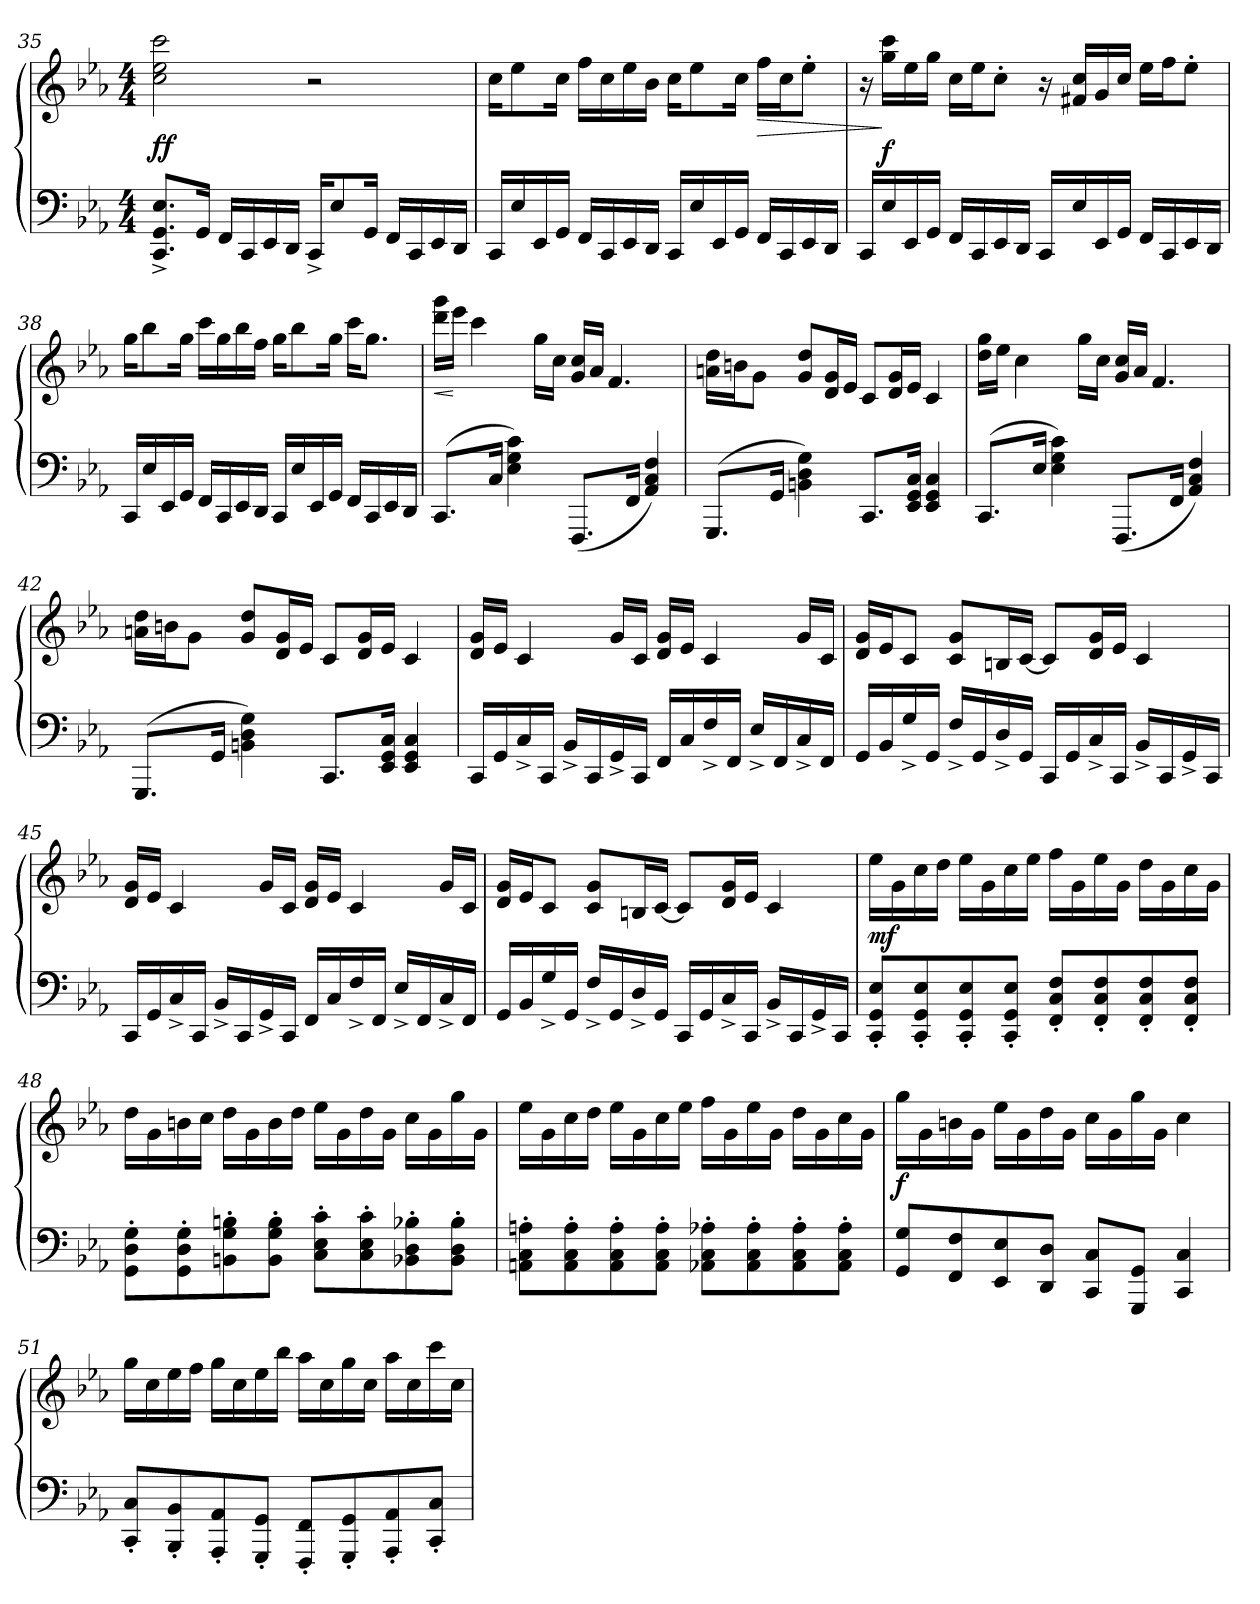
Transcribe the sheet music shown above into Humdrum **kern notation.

**kern	**kern	**dynam
*part1	*part1	*part1
*staff2	*staff1	*staff1/2
!!LO:LB:g=z
*clefF4	*clefG2	*
*k[b-e-a-]	*k[b-e-a-]	*
*M4/4	*M4/4	*
=35	=35	=35
8.CC^ 8.GG^ 8.E-^L	2cc 2ee- 2ccc	ff
16GGJk	.	.
16FFLL	.	.
16CC	.	.
16EE-	.	.
16DDJJ	.	.
16CC^KL	2r	.
8E-	.	.
16GGJk	.	.
16FFLL	.	.
16CC	.	.
16EE-	.	.
16DDJJ	.	.
=36	=36	=36
16CCLL	16ccKL	.
16E-	8ee-	.
16EE-	.	.
16GGJJ	16ccJk	.
16FFLL	16ffLL	.
16CC	16cc	.
16EE-	16ee-	.
16DDJJ	16b-JJ	.
16CCLL	16ccKL	.
16E-	8ee-	.
16EE-	.	.
16GGJJ	16ccJk	.
!	!	!LO:HP:b
16FFLL	16ffLL	>
16CC	16ccJ	.
16EE-	8ee-'J	.
16DDJJ	.	.
!!LO:LB:g=z
=37	=37	=37
16CCLL	16r	.
16E-	16gg 16cccLL	] f
16EE-	16ee-	.
16GGJJ	16ggJJ	.
16FFLL	16ccLL	.
16CC	16ee-J	.
16EE-	8cc'J	.
16DDJJ	.	.
16CCLL	16r	.
16E-	16f#X 16ccLL	.
16EE-	16g	.
16GGJJ	16ccJJ	.
16FFLL	16ee-LL	.
16CC	16ffJ	.
16EE-	8ee-'J	.
16DDJJ	.	.
=38	=38	=38
16CCLL	16ggKL	.
16E-	8bb-	.
16EE-	.	.
16GGJJ	16ggJk	.
16FFLL	16cccLL	.
16CC	16gg	.
16EE-	16bb-	.
16DDJJ	16ffJJ	.
16CCLL	16ggKL	.
16E-	8bb-	.
16EE-	.	.
16GGJJ	16ggJk	.
16FFLL	16cccKL	.
16CC	8.ggJ	.
16EE-	.	.
16DDJJ	.	.
!!LO:LB:g=z
=39	=39	=39
!	!	!LO:HP:b
(8.CCL	(16ddd 16gggLL	<
.	16eee-JJ	[
.	4ccc	.
16CJk	.	.
4E- 4G 4c)	.	.
.	16ggLL	.
.	16ccJJ	.
(8.FFFL	16g 16ccLL	.
.	16a-JJ	.
.	4.f	.
16FFJk	.	.
4AA- 4C 4F)	.	.
=40	=40	=40
(8.GGGL	16an 16ddLL	.
.	16bnJ	.
.	8gJ	.
16GGJk	.	.
4BBn 4D 4G)	8g 8ddL	.
.	16d 16gL	.
.	16e-JJ	.
8.CCL	8cL	.
.	16d 16gL	.
16EE- 16GG 16CJk	16e-JJ	.
4EE- 4GG 4C	4c	.
=41	=41	=41
(8.CCL	16dd 16ggLL	.
.	16ee-JJ	.
.	4cc	.
16E-Jk	.	.
4E- 4G 4c)	.	.
.	16ggLL	.
.	16ccJJ	.
(8.FFFL	16g 16ccLL	.
.	16a-JJ	.
.	4.f	.
16FFJk	.	.
4AA- 4C 4F)	.	.
!!LO:LB:g=z
=42	=42	=42
(8.GGGL	16an 16ddLL	.
.	16bnJ	.
.	8gJ	.
16GGJk	.	.
4BBn 4D 4G)	8g 8ddL	.
.	16d 16gL	.
.	16e-JJ	.
8.CCL	8cL	.
.	16d 16gL	.
16EE- 16GG 16CJk	16e-JJ	.
4EE- 4GG 4C	4c	.
=43	=43	=43
16CCLL	16d 16gLL	.
16GG	16e-JJ	.
16C^	4c	.
16CCJJ	.	.
16BB-^LL	.	.
16CC	.	.
16GG^	16gLL	.
16CCJJ	16cJJ	.
16FFLL	16d 16gLL	.
16C	16e-JJ	.
16F^	4c	.
16FFJJ	.	.
16E-^LL	.	.
16FF	.	.
16C^	16gLL	.
16FFJJ	16cJJ	.
=44	=44	=44
16GGLL	16d 16gLL	.
16BB-	16e-J	.
16G^	8cJ	.
16GGJJ	.	.
16F^LL	8c 8gL	.
16GG	.	.
16D^	16BnL	.
16GGJJ	[16cJJ	.
16CCLL	8cL]	.
16GG	.	.
16C^	16d 16gL	.
16CCJJ	16e-JJ	.
16BB-^LL	4c	.
16CC	.	.
16GG^	.	.
16CCJJ	.	.
!!LO:LB:g=z
=45	=45	=45
16CCLL	16d 16gLL	.
16GG	16e-JJ	.
16C^	4c	.
16CCJJ	.	.
16BB-^LL	.	.
16CC	.	.
16GG^	16gLL	.
16CCJJ	16cJJ	.
16FFLL	16d 16gLL	.
16C	16e-JJ	.
16F^	4c	.
16FFJJ	.	.
16E-^LL	.	.
16FF	.	.
16C^	16gLL	.
16FFJJ	16cJJ	.
=46	=46	=46
16GGLL	16d 16gLL	.
16BB-	16e-J	.
16G^	8cJ	.
16GGJJ	.	.
16F^LL	8c 8gL	.
16GG	.	.
16D^	16BnL	.
16GGJJ	[16cJJ	.
16CCLL	8cL]	.
16GG	.	.
16C^	16d 16gL	.
16CCJJ	16e-JJ	.
16BB-^LL	4c	.
16CC	.	.
16GG^	.	.
16CCJJ	.	.
=47	=47	=47
8CC' 8GG' 8E-'L	16ee-LL	mf
.	16g	.
8CC' 8GG' 8E-'	16cc	.
.	16ddJJ	.
8CC' 8GG' 8E-'	16ee-LL	.
.	16g	.
8CC' 8GG' 8E-'J	16cc	.
.	16ee-JJ	.
8FF' 8C' 8F'L	16ffLL	.
.	16g	.
8FF' 8C' 8F'	16ee-	.
.	16gJJ	.
8FF' 8C' 8F'	16ddLL	.
.	16g	.
8FF' 8C' 8F'J	16cc	.
.	16gJJ	.
!!LO:PB:g=z
=48	=48	=48
8GG' 8D' 8G'L	16ddLL	.
.	16g	.
8GG' 8D' 8G'	16bn	.
.	16ccJJ	.
8BBn' 8G' 8Bn'	16ddLL	.
.	16g	.
8BB' 8G' 8B'J	16b	.
.	16ddJJ	.
8C' 8E-' 8c'L	16ee-LL	.
.	16g	.
8C' 8E-' 8c'	16dd	.
.	16gJJ	.
8BB-X' 8D' 8B-X'	16ccLL	.
.	16g	.
8BB-' 8D' 8B-'J	16gg	.
.	16gJJ	.
=49	=49	=49
8AAn' 8C' 8An'L	16ee-LL	.
.	16g	.
8AA' 8C' 8A'	16cc	.
.	16ddJJ	.
8AA' 8C' 8A'	16ee-LL	.
.	16g	.
8AA' 8C' 8A'J	16cc	.
.	16ee-JJ	.
8AA-X' 8C' 8A-X'L	16ffLL	.
.	16g	.
8AA-' 8C' 8A-'	16ee-	.
.	16gJJ	.
8AA-' 8C' 8A-'	16ddLL	.
.	16g	.
8AA-' 8C' 8A-'J	16cc	.
.	16gJJ	.
=50	=50	=50
8GG 8GL	16ggLL	f
.	16g	.
8FF 8F	16bn	.
.	16gJJ	.
8EE- 8E-	16ee-LL	.
.	16g	.
8DD 8DJ	16dd	.
.	16gJJ	.
8CC 8CL	16ccLL	.
.	16g	.
8GGG 8GGJ	16gg	.
.	16gJJ	.
4CC 4C	4cc	.
!!LO:LB:g=z
=51	=51	=51
8CC' 8C'L	16ggLL	.
.	16cc	.
8BBB-' 8BB-'	16ee-	.
.	16ffJJ	.
8AAA-' 8AA-'	16ggLL	.
.	16cc	.
8GGG' 8GG'J	16ee-	.
.	16bb-JJ	.
8FFF' 8FF'L	16aa-LL	.
.	16cc	.
8GGG' 8GG'	16gg	.
.	16ccJJ	.
8AAA-' 8AA-'	16aa-LL	.
.	16cc	.
8CC' 8C'J	16ccc	.
.	16ccJJ	.
=	=	=
*-	*-	*-
